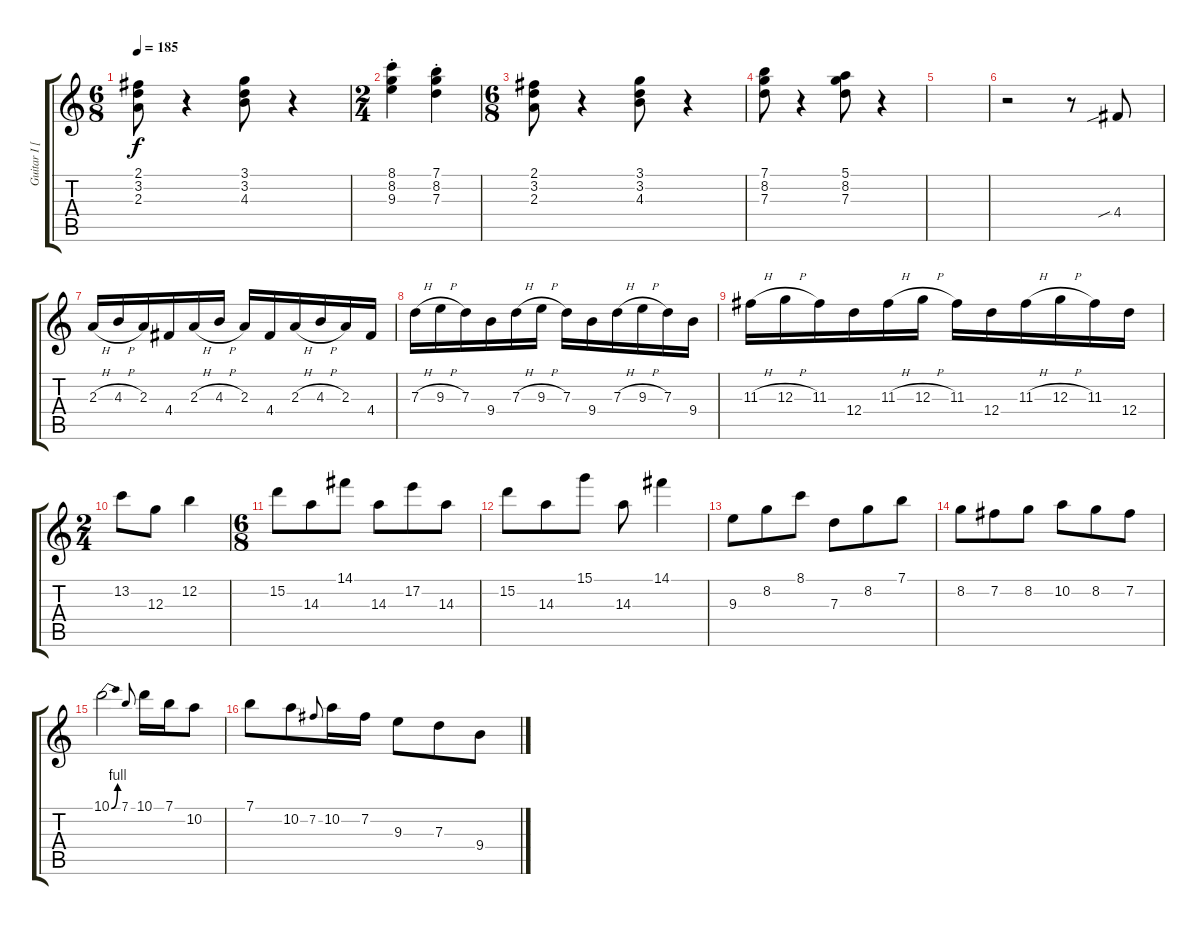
\track ("Guitar I [Paul]" "Guitar I [") {instrument distortionguitar}
\staff {score tabs}
\tuning (E4 B3 G3 D3 A2 E2) {hide}
\ts (6 8)
\tempo 185
\clef g2
\ks c
(2.1 3.2 2.3).8{dy f} r.4 (3.1 3.2 4.3).8 r.4 |
\ts (2 4)
(8.1{st} 8.2{st} 9.3{st}).4 (7.1{st} 8.2{st} 7.3{st}).4 |
\ts (6 8)
(2.1 3.2 2.3).8 r.4 (3.1 3.2 4.3).8 r.4 |
(7.1 8.2 7.3).8 r.4 (5.1 8.2 7.3).8 r.4 |
|
r.2{instrument distortionguitar} r.8 4.4{sib}.8 |
2.3{h}.16 4.3{h}.16 2.3.16 4.4.16 2.3{h}.16 4.3{h}.16 2.3.16 4.4.16 2.3{h}.16 4.3{h}.16 2.3.16 4.4.16 |
7.3{h}.16 9.3{h}.16 7.3.16 9.4.16 7.3{h}.16 9.3{h}.16 7.3.16 9.4.16 7.3{h}.16 9.3{h}.16 7.3.16 9.4.16 |
11.3{h}.16 12.3{h}.16 11.3.16 12.4.16 11.3{h}.16 12.3{h}.16 11.3.16 12.4.16 11.3{h}.16 12.3{h}.16 11.3.16 12.4.16 |
\ts (2 4)
13.2.8 12.3.8 12.2.4 |
\ts (6 8)
15.2.8 14.3.8 14.1.8 14.3.8 17.2.8 14.3.8 |
15.2.8 14.3.8 15.1.8 14.3.8 14.1.4 |
9.3.8 8.2.8 8.1.8 7.3.8 8.2.8 7.1.8 |
8.2.8 7.2.8 8.2.8 10.2.8 8.2.8 7.2.8 |
10.1{be (bend 0 0 60 4)}.2 7.1.8{gr onbeat} 10.1.16 7.1.16 10.2.8 |
7.1.8 10.2.8 7.2.8{gr onbeat} 10.2.16 7.2.16 9.3.8 7.3.8 9.4.8
